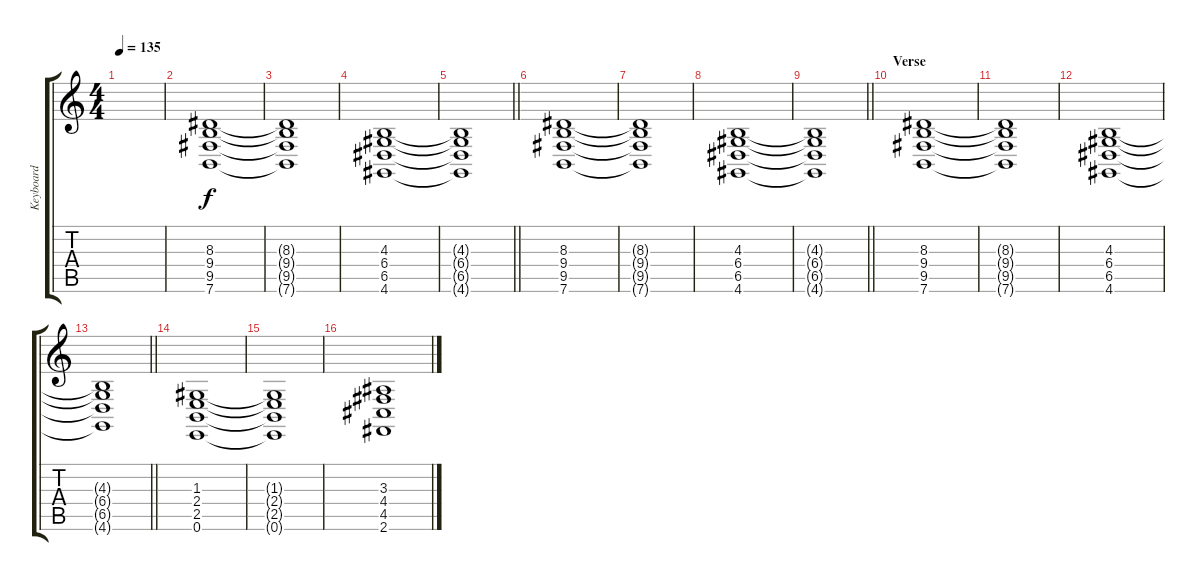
\track ("Keyboard" "Keyboard") {instrument reedorgan}
\staff {score tabs}
\tuning (E4 B3 G3 D3 A2 E2) {hide}
\ts (4 4)
\tempo 135
\clef g2
\ks c
|
(8.3 9.4 9.5 7.6).1 |
(8.3{t} 9.4{t} 9.5{t} 7.6{t}).1 |
(4.3 6.4 6.5 4.6).1 |
\barLineRight lightlight
(4.3{t} 6.4{t} 6.5{t} 4.6{t}).1 |
(8.3 9.4 9.5 7.6).1 |
(8.3{t} 9.4{t} 9.5{t} 7.6{t}).1 |
(4.3 6.4 6.5 4.6).1 |
\barLineRight lightlight
(4.3{t} 6.4{t} 6.5{t} 4.6{t}).1 |
\section ("" "Verse")
(8.3 9.4 9.5 7.6).1 |
(8.3{t} 9.4{t} 9.5{t} 7.6{t}).1 |
(4.3 6.4 6.5 4.6).1 |
\barLineRight lightlight
(4.3{t} 6.4{t} 6.5{t} 4.6{t}).1 |
(1.3 2.4 2.5 0.6).1 |
(1.3{t} 2.4{t} 2.5{t} 0.6{t}).1 |
(3.3 4.4 4.5 2.6).1
